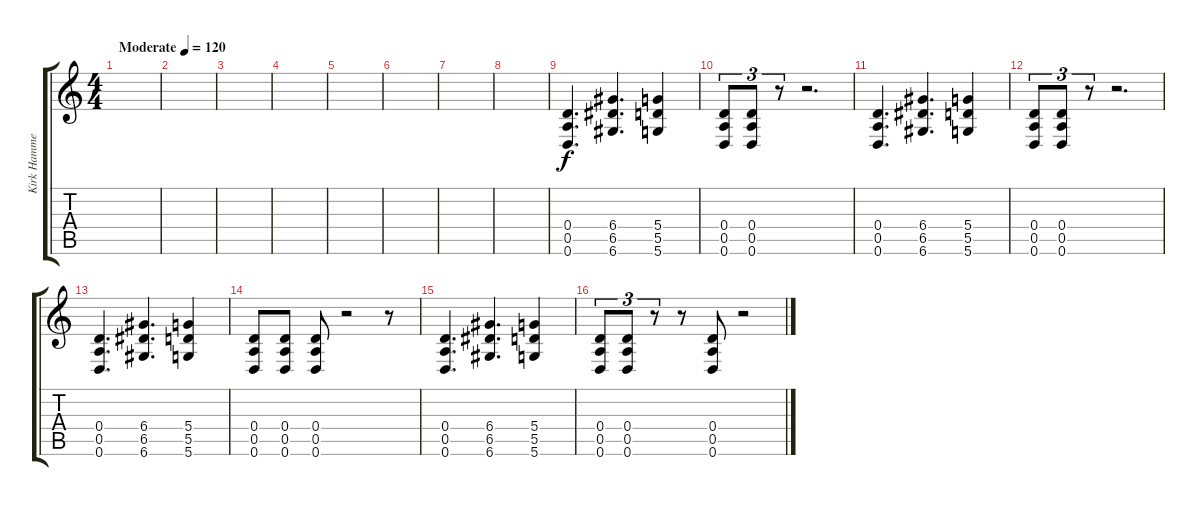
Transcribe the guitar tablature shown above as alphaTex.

\track ("Kirk Hammett Guitar" "Kirk Hamme") {instrument distortionguitar}
\staff {score tabs}
\tuning (E4 B3 G3 D3 A2 D2) {hide}
\ts (4 4)
\section ("" "")
\tempo (120 "Moderate")
\clef g2
\ks c
|
|
|
|
|
|
|
|
(0.4 0.5 0.6).4{d} (6.4 6.5 6.6).4{d} (5.4 5.5 5.6).4 |
(0.4 0.5 0.6).8{tu (3 2)} (0.4 0.5 0.6).8{tu (3 2)} r.8{tu (3 2)} r.2{d} |
(0.4 0.5 0.6).4{d} (6.4 6.5 6.6).4{d} (5.4 5.5 5.6).4 |
(0.4 0.5 0.6).8{tu (3 2)} (0.4 0.5 0.6).8{tu (3 2)} r.8{tu (3 2)} r.2{d} |
(0.4 0.5 0.6).4{d} (6.4 6.5 6.6).4{d} (5.4 5.5 5.6).4 |
(0.4 0.5 0.6).8 (0.4 0.5 0.6).8 (0.4 0.5 0.6).8 r.2 r.8 |
(0.4 0.5 0.6).4{d} (6.4 6.5 6.6).4{d} (5.4 5.5 5.6).4 |
(0.4 0.5 0.6).8{tu (3 2)} (0.4 0.5 0.6).8{tu (3 2)} r.8{tu (3 2)} r.8 (0.4 0.5 0.6).8 r.2
